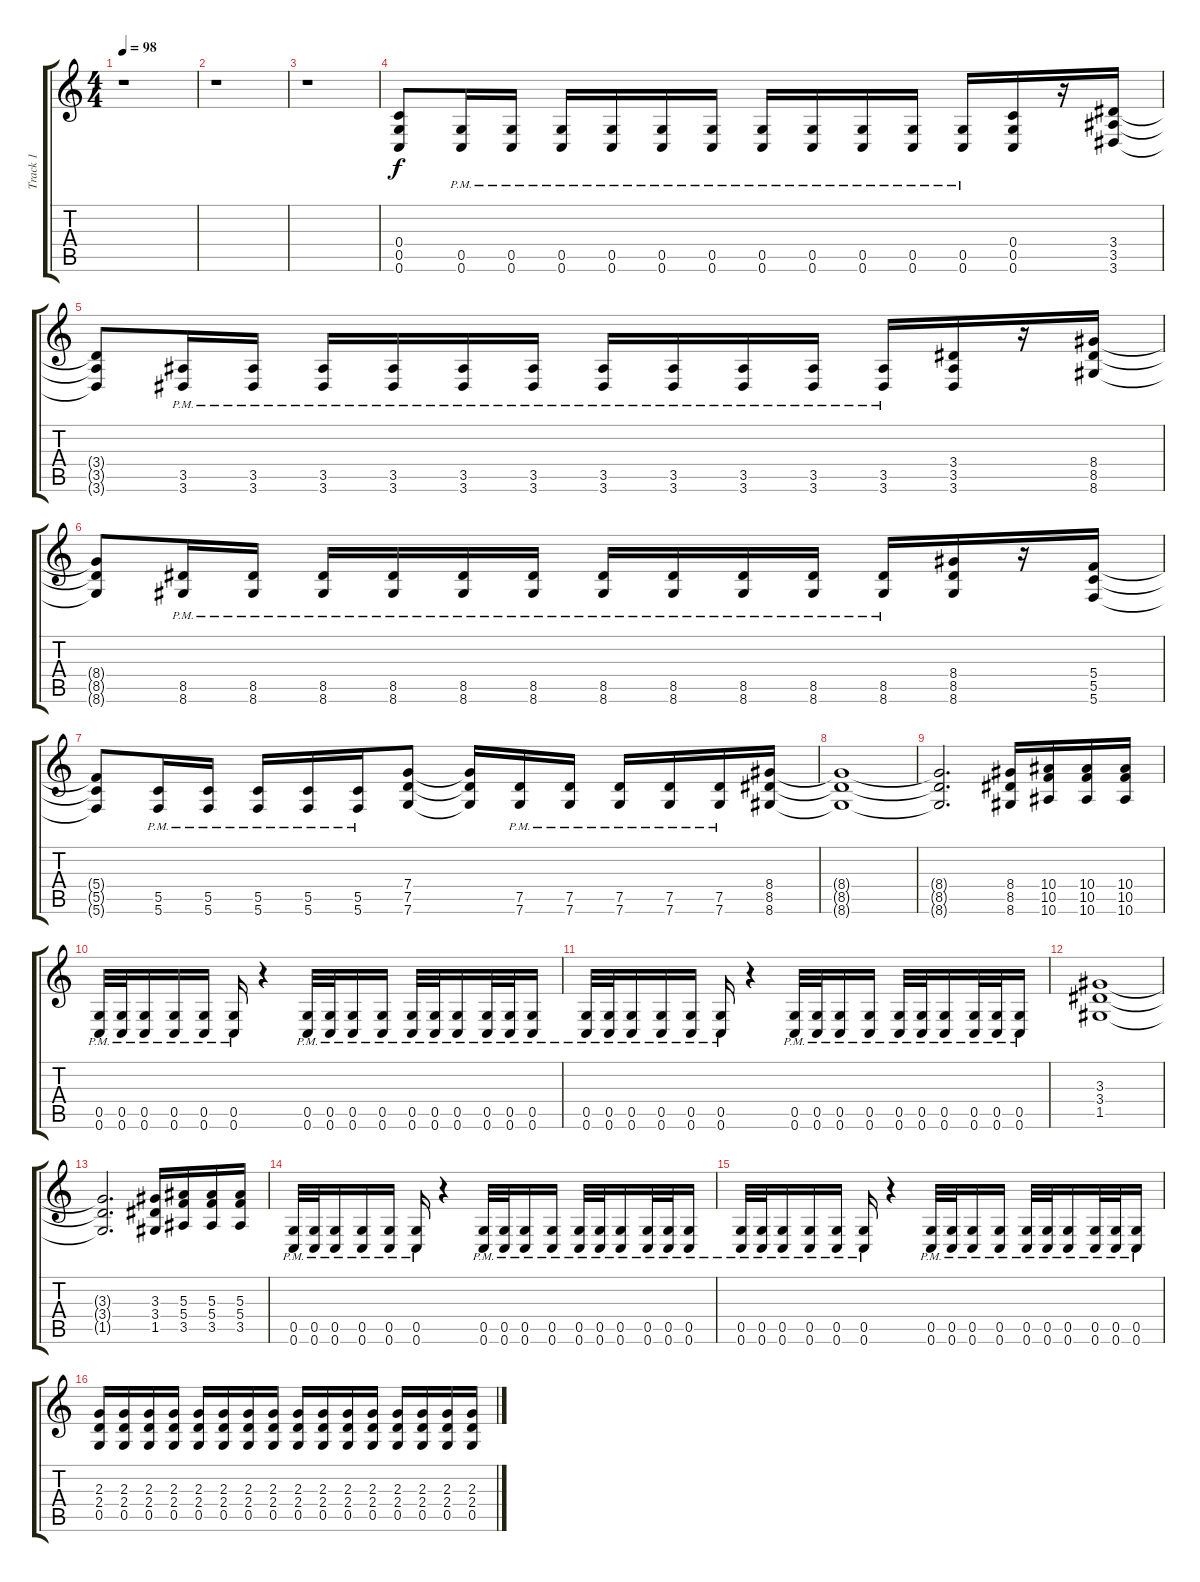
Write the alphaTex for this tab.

\track ("Track 1" "Track 1") {instrument overdrivenguitar}
\staff {score tabs}
\tuning (D4 A3 F3 C3 G2 C2) {hide}
\ts (4 4)
\tempo 98
\clef g2
\ks c
r.1{dy f} |
r.1 |
r.1 |
(0.4 0.5 0.6).8 (0.5{pm} 0.6{pm}).16 (0.5{pm} 0.6{pm}).16 (0.5{pm} 0.6{pm}).16 (0.5{pm} 0.6{pm}).16 (0.5{pm} 0.6{pm}).16 (0.5{pm} 0.6{pm}).16 (0.5{pm} 0.6{pm}).16 (0.5{pm} 0.6{pm}).16 (0.5{pm} 0.6{pm}).16 (0.5{pm} 0.6{pm}).16 (0.5{pm} 0.6{pm}).16 (0.4 0.5 0.6).16 r.16 (3.4 3.5 3.6).16 |
(3.4{t} 3.5{t} 3.6{t}).8 (3.5{pm} 3.6{pm}).16 (3.5{pm} 3.6{pm}).16 (3.5{pm} 3.6{pm}).16 (3.5{pm} 3.6{pm}).16 (3.5{pm} 3.6{pm}).16 (3.5{pm} 3.6{pm}).16 (3.5{pm} 3.6{pm}).16 (3.5{pm} 3.6{pm}).16 (3.5{pm} 3.6{pm}).16 (3.5{pm} 3.6{pm}).16 (3.5{pm} 3.6{pm}).16 (3.4 3.5 3.6).16 r.16 (8.4 8.5 8.6).16 |
(8.4{t} 8.5{t} 8.6{t}).8 (8.5{pm} 8.6{pm}).16 (8.5{pm} 8.6{pm}).16 (8.5{pm} 8.6{pm}).16 (8.5{pm} 8.6{pm}).16 (8.5{pm} 8.6{pm}).16 (8.5{pm} 8.6{pm}).16 (8.5{pm} 8.6{pm}).16 (8.5{pm} 8.6{pm}).16 (8.5{pm} 8.6{pm}).16 (8.5{pm} 8.6{pm}).16 (8.5{pm} 8.6{pm}).16 (8.4 8.5 8.6).16 r.16 (5.4 5.5 5.6).16 |
(5.4{t} 5.5{t} 5.6{t}).8 (5.5{pm} 5.6{pm}).16 (5.5{pm} 5.6{pm}).16 (5.5{pm} 5.6{pm}).16 (5.5{pm} 5.6{pm}).16 (5.5{pm} 5.6{pm}).16 (7.4 7.5 7.6).8 (7.4{t} 7.5{t} 7.6{t}).16 (7.5{pm} 7.6{pm}).16 (7.5{pm} 7.6{pm}).16 (7.5{pm} 7.6{pm}).16 (7.5{pm} 7.6{pm}).16 (7.5{pm} 7.6{pm}).16 (8.4 8.5 8.6).16 |
(8.4{t} 8.5{t} 8.6{t}).1 |
(8.4{t} 8.5{t} 8.6{t}).2{d} (8.4 8.5 8.6).16 (10.4 10.5 10.6).16 (10.4 10.5 10.6).16 (10.4 10.5 10.6).16 |
(0.5{pm} 0.6{pm}).32 (0.5{pm} 0.6{pm}).32 (0.5{pm} 0.6{pm}).16 (0.5{pm} 0.6{pm}).16 (0.5{pm} 0.6{pm}).16 (0.5{pm} 0.6{pm}).16 r.4 (0.5{pm} 0.6{pm}).32 (0.5{pm} 0.6{pm}).32 (0.5{pm} 0.6{pm}).16 (0.5{pm} 0.6{pm}).16 (0.5{pm} 0.6{pm}).32 (0.5{pm} 0.6{pm}).32 (0.5{pm} 0.6{pm}).16 (0.5{pm} 0.6{pm}).32 (0.5{pm} 0.6{pm}).32 (0.5{pm} 0.6{pm}).16 |
(0.5{pm} 0.6{pm}).32 (0.5{pm} 0.6{pm}).32 (0.5{pm} 0.6{pm}).16 (0.5{pm} 0.6{pm}).16 (0.5{pm} 0.6{pm}).16 (0.5{pm} 0.6{pm}).16 r.4 (0.5{pm} 0.6{pm}).32 (0.5{pm} 0.6{pm}).32 (0.5{pm} 0.6{pm}).16 (0.5{pm} 0.6{pm}).16 (0.5{pm} 0.6{pm}).32 (0.5{pm} 0.6{pm}).32 (0.5{pm} 0.6{pm}).16 (0.5{pm} 0.6{pm}).32 (0.5{pm} 0.6{pm}).32 (0.5{pm} 0.6{pm}).16 |
(3.3 3.4 1.5).1 |
(3.3{t} 3.4{t} 1.5{t}).2{d} (3.3 3.4 1.5).16 (5.3 5.4 3.5).16 (5.3 5.4 3.5).16 (5.3 5.4 3.5).16 |
(0.5{pm} 0.6{pm}).32 (0.5{pm} 0.6{pm}).32 (0.5{pm} 0.6{pm}).16 (0.5{pm} 0.6{pm}).16 (0.5{pm} 0.6{pm}).16 (0.5{pm} 0.6{pm}).16 r.4 (0.5{pm} 0.6{pm}).32 (0.5{pm} 0.6{pm}).32 (0.5{pm} 0.6{pm}).16 (0.5{pm} 0.6{pm}).16 (0.5{pm} 0.6{pm}).32 (0.5{pm} 0.6{pm}).32 (0.5{pm} 0.6{pm}).16 (0.5{pm} 0.6{pm}).32 (0.5{pm} 0.6{pm}).32 (0.5{pm} 0.6{pm}).16 |
(0.5{pm} 0.6{pm}).32 (0.5{pm} 0.6{pm}).32 (0.5{pm} 0.6{pm}).16 (0.5{pm} 0.6{pm}).16 (0.5{pm} 0.6{pm}).16 (0.5{pm} 0.6{pm}).16 r.4 (0.5{pm} 0.6{pm}).32 (0.5{pm} 0.6{pm}).32 (0.5{pm} 0.6{pm}).16 (0.5{pm} 0.6{pm}).16 (0.5{pm} 0.6{pm}).32 (0.5{pm} 0.6{pm}).32 (0.5{pm} 0.6{pm}).16 (0.5{pm} 0.6{pm}).32 (0.5{pm} 0.6{pm}).32 (0.5{pm} 0.6{pm}).16 |
(2.3 2.4 0.5).16 (2.3 2.4 0.5).16 (2.3 2.4 0.5).16 (2.3 2.4 0.5).16 (2.3 2.4 0.5).16 (2.3 2.4 0.5).16 (2.3 2.4 0.5).16 (2.3 2.4 0.5).16 (2.3 2.4 0.5).16 (2.3 2.4 0.5).16 (2.3 2.4 0.5).16 (2.3 2.4 0.5).16 (2.3 2.4 0.5).16 (2.3 2.4 0.5).16 (2.3 2.4 0.5).16 (2.3 2.4 0.5).16
